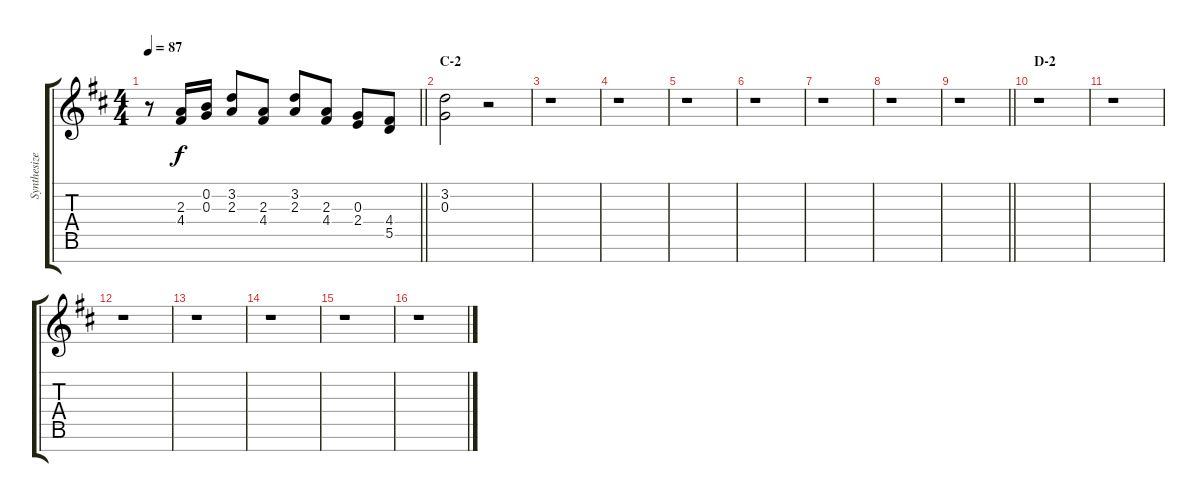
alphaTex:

\track ("Synthesizer II" "Synthesize") {instrument lead1square}
\staff {score tabs}
\tuning (E5 B4 G4 D4 A3 E3 B2) {hide}
\ts (4 4)
\tempo 87
\clef g2
\barLineRight lightlight
\ks d
r.8{dy f} (2.3 4.4).16 (0.2 0.3).16 (3.2 2.3).8 (2.3 4.4).8 (3.2 2.3).8 (2.3 4.4).8 (0.3 2.4).8 (4.4 5.5).8 |
\section ("" "C-2")
(3.2 0.3).2 r.2 |
r.1 |
r.1 |
r.1 |
r.1 |
r.1 |
r.1 |
\barLineRight lightlight
r.1 |
\section ("" "D-2")
r.1 |
r.1 |
r.1 |
r.1 |
r.1 |
r.1 |
r.1
